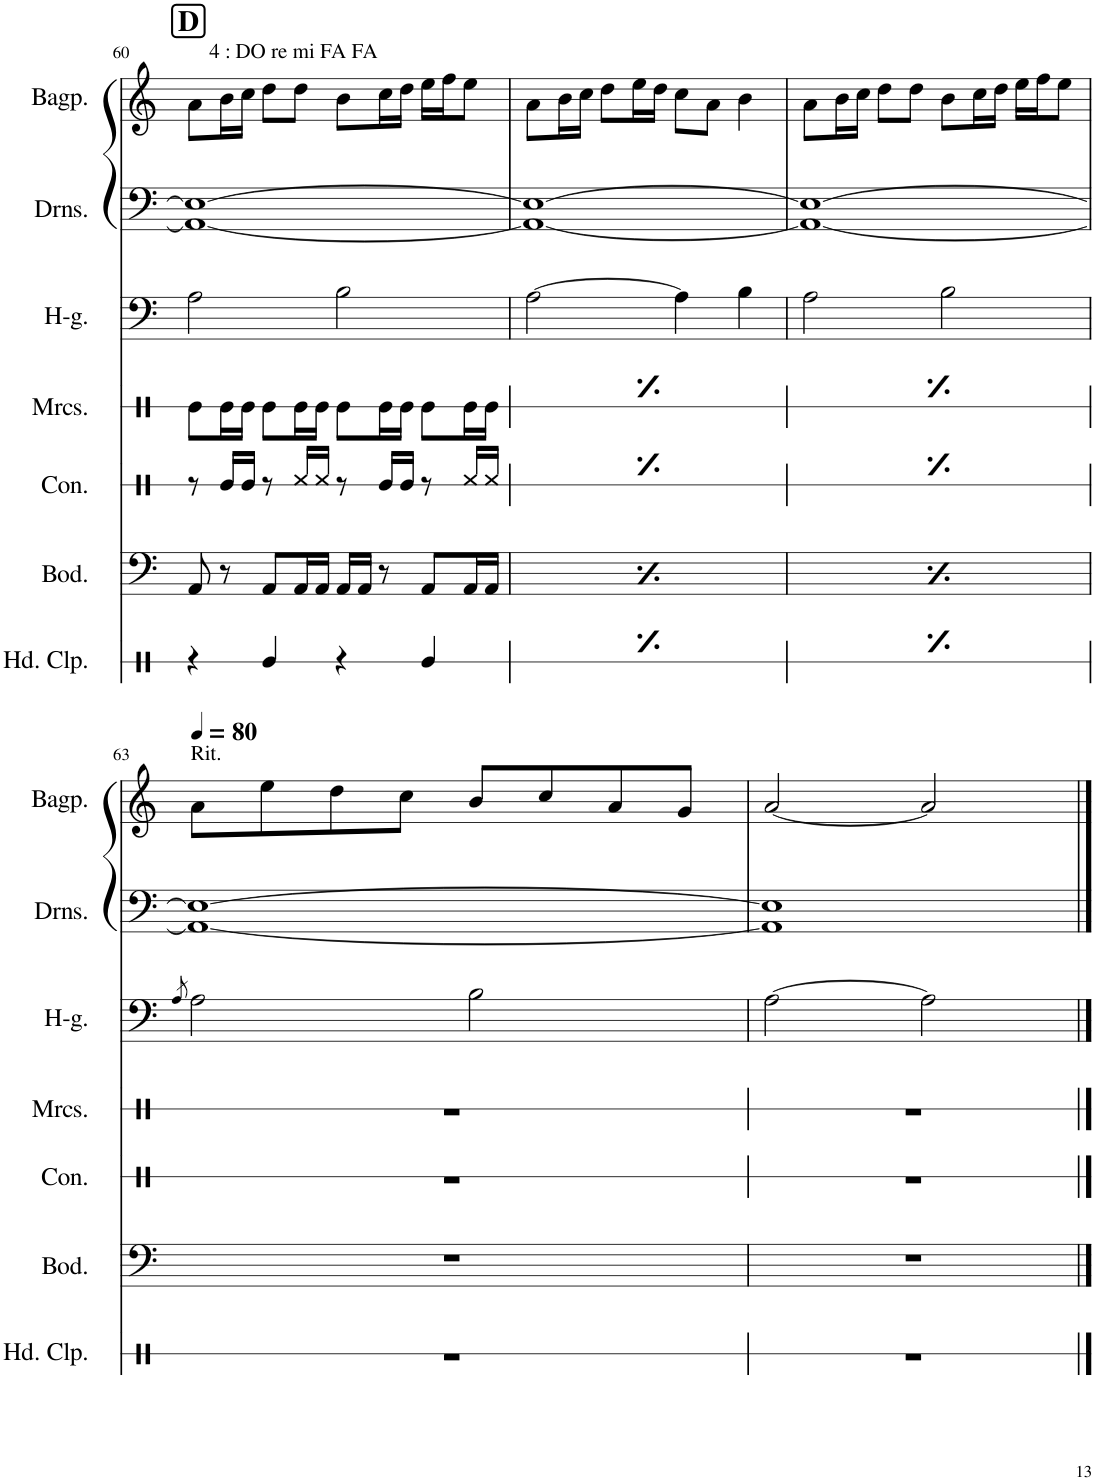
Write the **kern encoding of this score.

**kern	**kern	**kern	**kern	**kern	**kern	**kern
*part7	*part6	*part5	*part4	*part3	*part2	*part1
*staff7	*staff6	*staff5	*staff4	*staff3	*staff2	*staff1
*I"Hand Clap	*I"Bodhrán	*I"Congas	*I"Maracas	*I"Hurdy-gurdy	*I"Drones	*I"Bagpipe
*I'Hd. Clp.	*I'Bod.	*I'Con.	*I'Mrcs.	*I'H-g.	*I'Drns.	*I'Bagp.
!!LO:PB:g=z
*clefX	*clefF4	*clefX	*clefX	*clefF4	*clefF4	*clefG2
*k[]	*k[]	*k[]	*k[]	*k[]	*k[]	*k[]
*M4/4	*M4/4	*M4/4	*M4/4	*M4/4	*M4/4	*M4/4
!!LO:REH:place=s1:a:B:cj:fs=14:t=D
=60	=60	=60	=60	=60	=60	=60
!	!	!	!	!	!	!LO:TX:a:t=4 &colon; DO re mi FA FA
4r	8AA/	8r	8Re\L	2A\	1AA_ 1E_	8a\L
.	8r	16Re/LL	16Re\L	.	.	16b\L
.	.	16Re/JJ	16Re\JJ	.	.	16cc\JJ
4Re/	8AA/L	8r	8Re\L	.	.	8dd\L
.	16AA/L	16Rf/LL	16Re\L	.	.	8dd\J
.	16AA/JJ	16Rf/JJ	16Re\JJ	.	.	.
4r	16AA/LL	8r	8Re\L	2B\	.	8b\L
.	16AA/JJ	.	.	.	.	.
.	8r	16Re/LL	16Re\L	.	.	16cc\L
.	.	16Re/JJ	16Re\JJ	.	.	16dd\JJ
4Re/	8AA/L	8r	8Re\L	.	.	16ee\LL
.	.	.	.	.	.	16ff\J
.	16AA/L	16Rf/LL	16Re\L	.	.	8ee\J
.	16AA/JJ	16Rf/JJ	16Re\JJ	.	.	.
=61	=61	=61	=61	=61	=61	=61
4r	8AA/	8r	8Re\L	[2A\	1AA_ 1E_	8a\L
.	8r	16Re/LL	16Re\L	.	.	16b\L
.	.	16Re/JJ	16Re\JJ	.	.	16cc\JJ
4Re/	8AA/L	8r	8Re\L	.	.	8dd\L
.	16AA/L	16Rf/LL	16Re\L	.	.	16ee\L
.	16AA/JJ	16Rf/JJ	16Re\JJ	.	.	16dd\JJ
4r	16AA/LL	8r	8Re\L	4A\]	.	8cc\L
.	16AA/JJ	.	.	.	.	.
.	8r	16Re/LL	16Re\L	.	.	8a\J
.	.	16Re/JJ	16Re\JJ	.	.	.
4Re/	8AA/L	8r	8Re\L	4B\	.	4b\
.	16AA/L	16Rf/LL	16Re\L	.	.	.
.	16AA/JJ	16Rf/JJ	16Re\JJ	.	.	.
=62	=62	=62	=62	=62	=62	=62
4r	8AA/	8r	8Re\L	2A\	1AA_ 1E_	8a\L
.	8r	16Re/LL	16Re\L	.	.	16b\L
.	.	16Re/JJ	16Re\JJ	.	.	16cc\JJ
4Re/	8AA/L	8r	8Re\L	.	.	8dd\L
.	16AA/L	16Rf/LL	16Re\L	.	.	8dd\J
.	16AA/JJ	16Rf/JJ	16Re\JJ	.	.	.
4r	16AA/LL	8r	8Re\L	2B\	.	8b\L
.	16AA/JJ	.	.	.	.	.
.	8r	16Re/LL	16Re\L	.	.	16cc\L
.	.	16Re/JJ	16Re\JJ	.	.	16dd\JJ
4Re/	8AA/L	8r	8Re\L	.	.	16ee\LL
.	.	.	.	.	.	16ff\J
.	16AA/L	16Rf/LL	16Re\L	.	.	8ee\J
.	16AA/JJ	16Rf/JJ	16Re\JJ	.	.	.
!!LO:LB:g=z
=63	=63	=63	=63	=63	=63	=63
*	*	*	*	*	*	*MM80
.	.	.	.	8qA/	.	.
!	!	!	!	!	!	!LO:TX:a:t=Rit.
1r	1r	1r	1r	2A\	1AA_ 1E_	8a\L
.	.	.	.	.	.	8ee\
.	.	.	.	.	.	8dd\
.	.	.	.	.	.	8cc\J
.	.	.	.	2B\	.	8b/L
.	.	.	.	.	.	8cc/
.	.	.	.	.	.	8a/
.	.	.	.	.	.	8g/J
=64	=64	=64	=64	=64	=64	=64
1r	1r	1r	1r	[2A\	1AA] 1E]	[2a/
.	.	.	.	2A\]	.	2a/]
==	==	==	==	==	==	==
*-	*-	*-	*-	*-	*-	*-
